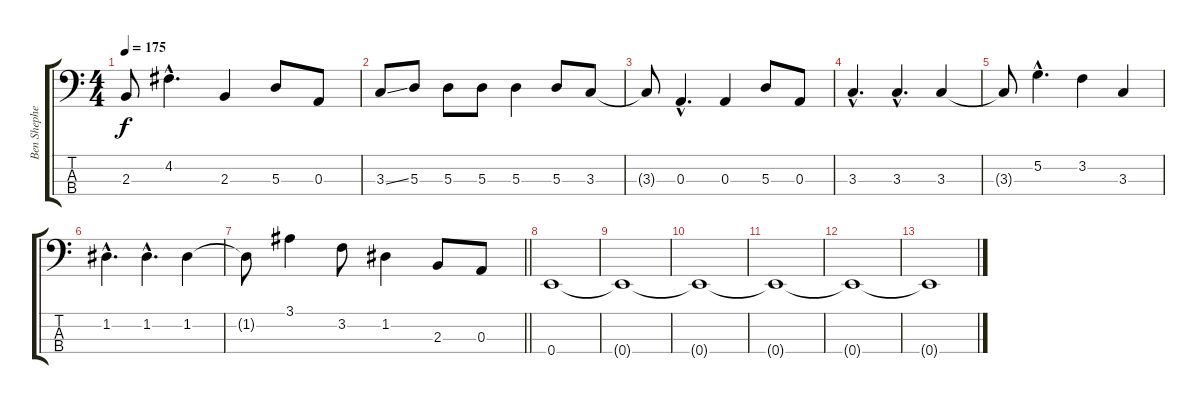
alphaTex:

\track ("Ben Shepherd-Bass" "Ben Shephe") {instrument electricbassfinger}
\staff {score tabs}
\tuning (G2 D2 A1 E1) {hide}
\ts (4 4)
\tempo 175
\clef f4
\ks c
2.3{t}.8{dy f} 4.2{hac}.4{d} 2.3.4 5.3.8 0.3.8 |
3.3{ss}.8 5.3.8 5.3.8 5.3.8 5.3.4 5.3.8 3.3.8 |
3.3{t}.8 0.3{hac}.4{d} 0.3.4 5.3.8 0.3.8 |
3.3{hac}.4{d} 3.3{hac}.4{d} 3.3.4 |
3.3{t}.8 5.2{hac}.4{d} 3.2.4 3.3.4 |
1.2{hac}.4{d} 1.2{hac}.4{d} 1.2.4 |
\barLineRight lightlight
1.2{t}.8 3.1.4 3.2.8 1.2.4 2.3.8 0.3.8 |
0.4.1 |
0.4{t}.1 |
0.4{t}.1 |
0.4{t}.1 |
0.4{t}.1 |
0.4{t}.1
